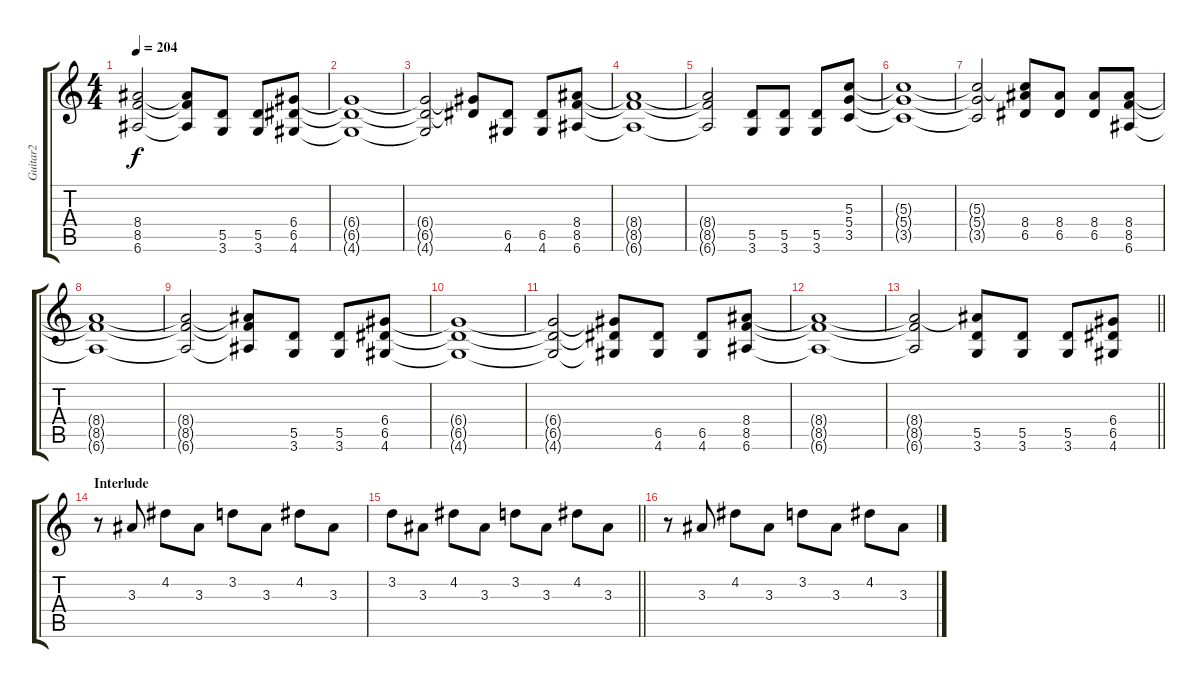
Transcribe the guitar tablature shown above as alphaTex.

\track ("Guitar2" "Guitar2") {instrument distortionguitar}
\staff {score tabs}
\tuning (E4 B3 G3 D3 A2 E2) {hide}
\ts (4 4)
\tempo 204
\clef g2
\ks c
(8.4{t} 8.5{t} 6.6{t}).2{dy f} (8.4{t} 8.5{t} 6.6{t}).8 (5.5 3.6).8 (5.5 3.6).8 (6.4 6.5 4.6).8 |
(6.4{t} 6.5{t} 4.6{t}).1 |
(6.4{t} 6.5{t} 4.6{t}).2 (6.4{t} 6.5{t}).8 (6.5 4.6).8 (6.5 4.6).8 (8.4 8.5 6.6).8 |
(8.4{t} 8.5{t} 6.6{t}).1 |
(8.4{t} 8.5{t} 6.6{t}).2 (5.5 3.6).8 (5.5 3.6).8 (5.5 3.6).8 (5.3 5.4 3.5).8 |
(5.3{t} 5.4{t} 3.5{t}).1 |
(5.3{t} 5.4{t} 3.5{t}).2 (5.3{t} 8.4 6.5).8 (8.4 6.5).8 (8.4 6.5).8 (8.4 8.5 6.6).8 |
(8.4{t} 8.5{t} 6.6{t}).1 |
(8.4{t} 8.5{t} 6.6{t}).2 (8.4{t} 8.5{t} 6.6{t}).8 (5.5 3.6).8 (5.5 3.6).8 (6.4 6.5 4.6).8 |
(6.4{t} 6.5{t} 4.6{t}).1 |
(6.4{t} 6.5{t} 4.6{t}).2 (6.4{t} 6.5{t} 4.6{t}).8 (6.5 4.6).8 (6.5 4.6).8 (8.4 8.5 6.6).8 |
(8.4{t} 8.5{t} 6.6{t}).1 |
\barLineRight lightlight
(8.4{t} 8.5{t} 6.6{t}).2 (8.4{t} 5.5 3.6).8 (5.5 3.6).8 (5.5 3.6).8 (6.4 6.5 4.6).8 |
\section ("" "Interlude")
r.8 3.3.8{volume 13} 4.2.8 3.3.8 3.2.8 3.3.8 4.2.8 3.3.8 |
\barLineRight lightlight
3.2.8 3.3.8 4.2.8 3.3.8 3.2.8 3.3.8 4.2.8 3.3.8 |
r.8 3.3.8 4.2.8 3.3.8 3.2.8 3.3.8 4.2.8 3.3.8
